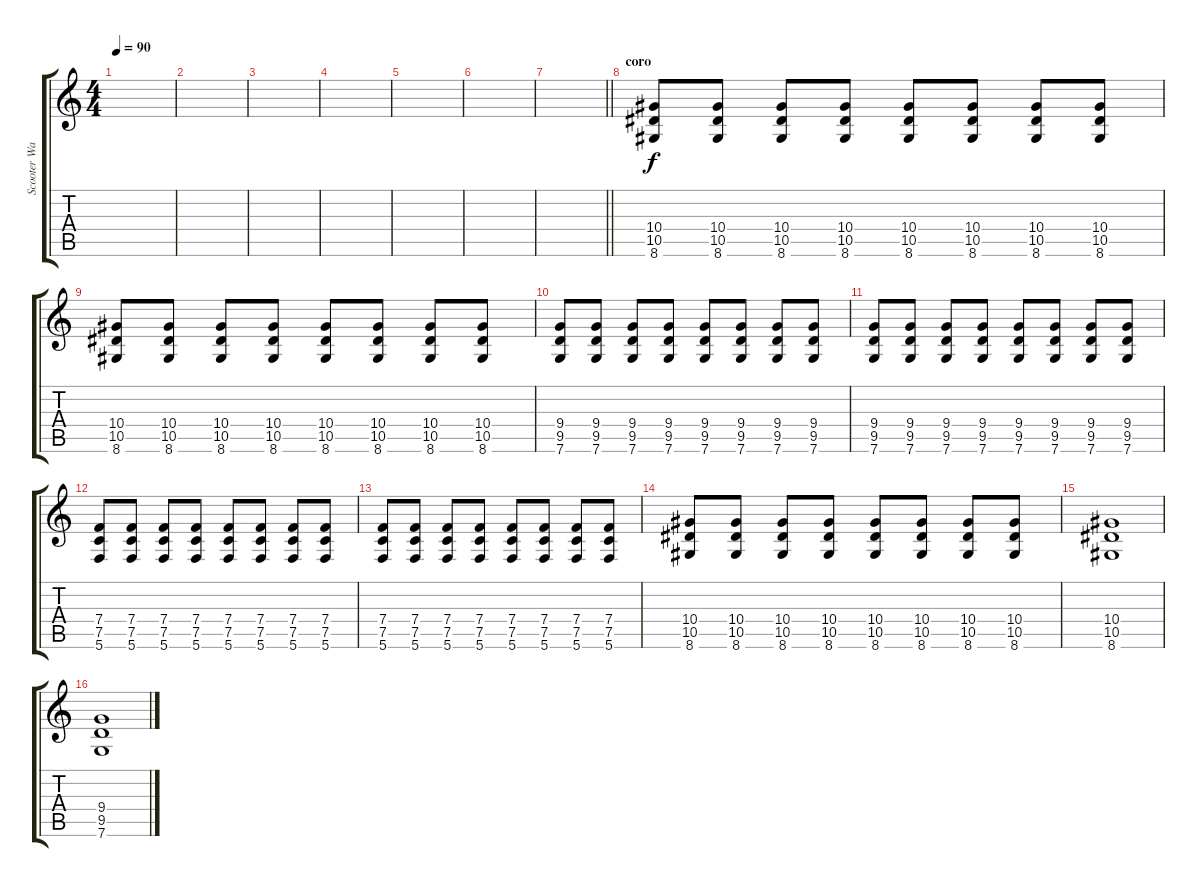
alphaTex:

\track ("Scooter Ward" "Scooter Wa") {instrument overdrivenguitar}
\staff {score tabs}
\tuning (C4 G3 Eb3 Bb2 F2 C2) {hide}
\ts (4 4)
\tempo 90
\clef g2
\ks c
|
|
|
|
|
|
\barLineRight lightlight
|
\section ("" "coro")
(10.4 10.5 8.6).8{volume 16 instrument overdrivenguitar} (10.4 10.5 8.6).8 (10.4 10.5 8.6).8 (10.4 10.5 8.6).8 (10.4 10.5 8.6).8 (10.4 10.5 8.6).8 (10.4 10.5 8.6).8 (10.4 10.5 8.6).8 |
(10.4 10.5 8.6).8 (10.4 10.5 8.6).8 (10.4 10.5 8.6).8 (10.4 10.5 8.6).8 (10.4 10.5 8.6).8 (10.4 10.5 8.6).8 (10.4 10.5 8.6).8 (10.4 10.5 8.6).8 |
(9.4 9.5 7.6).8 (9.4 9.5 7.6).8 (9.4 9.5 7.6).8 (9.4 9.5 7.6).8 (9.4 9.5 7.6).8 (9.4 9.5 7.6).8 (9.4 9.5 7.6).8 (9.4 9.5 7.6).8 |
(9.4 9.5 7.6).8 (9.4 9.5 7.6).8 (9.4 9.5 7.6).8 (9.4 9.5 7.6).8 (9.4 9.5 7.6).8 (9.4 9.5 7.6).8 (9.4 9.5 7.6).8 (9.4 9.5 7.6).8 |
(7.4 7.5 5.6).8 (7.4 7.5 5.6).8 (7.4 7.5 5.6).8 (7.4 7.5 5.6).8 (7.4 7.5 5.6).8 (7.4 7.5 5.6).8 (7.4 7.5 5.6).8 (7.4 7.5 5.6).8 |
(7.4 7.5 5.6).8 (7.4 7.5 5.6).8 (7.4 7.5 5.6).8 (7.4 7.5 5.6).8 (7.4 7.5 5.6).8 (7.4 7.5 5.6).8 (7.4 7.5 5.6).8 (7.4 7.5 5.6).8 |
(10.4 10.5 8.6).8 (10.4 10.5 8.6).8 (10.4 10.5 8.6).8 (10.4 10.5 8.6).8 (10.4 10.5 8.6).8 (10.4 10.5 8.6).8 (10.4 10.5 8.6).8 (10.4 10.5 8.6).8 |
(10.4 10.5 8.6).1 |
(9.4 9.5 7.6).1
